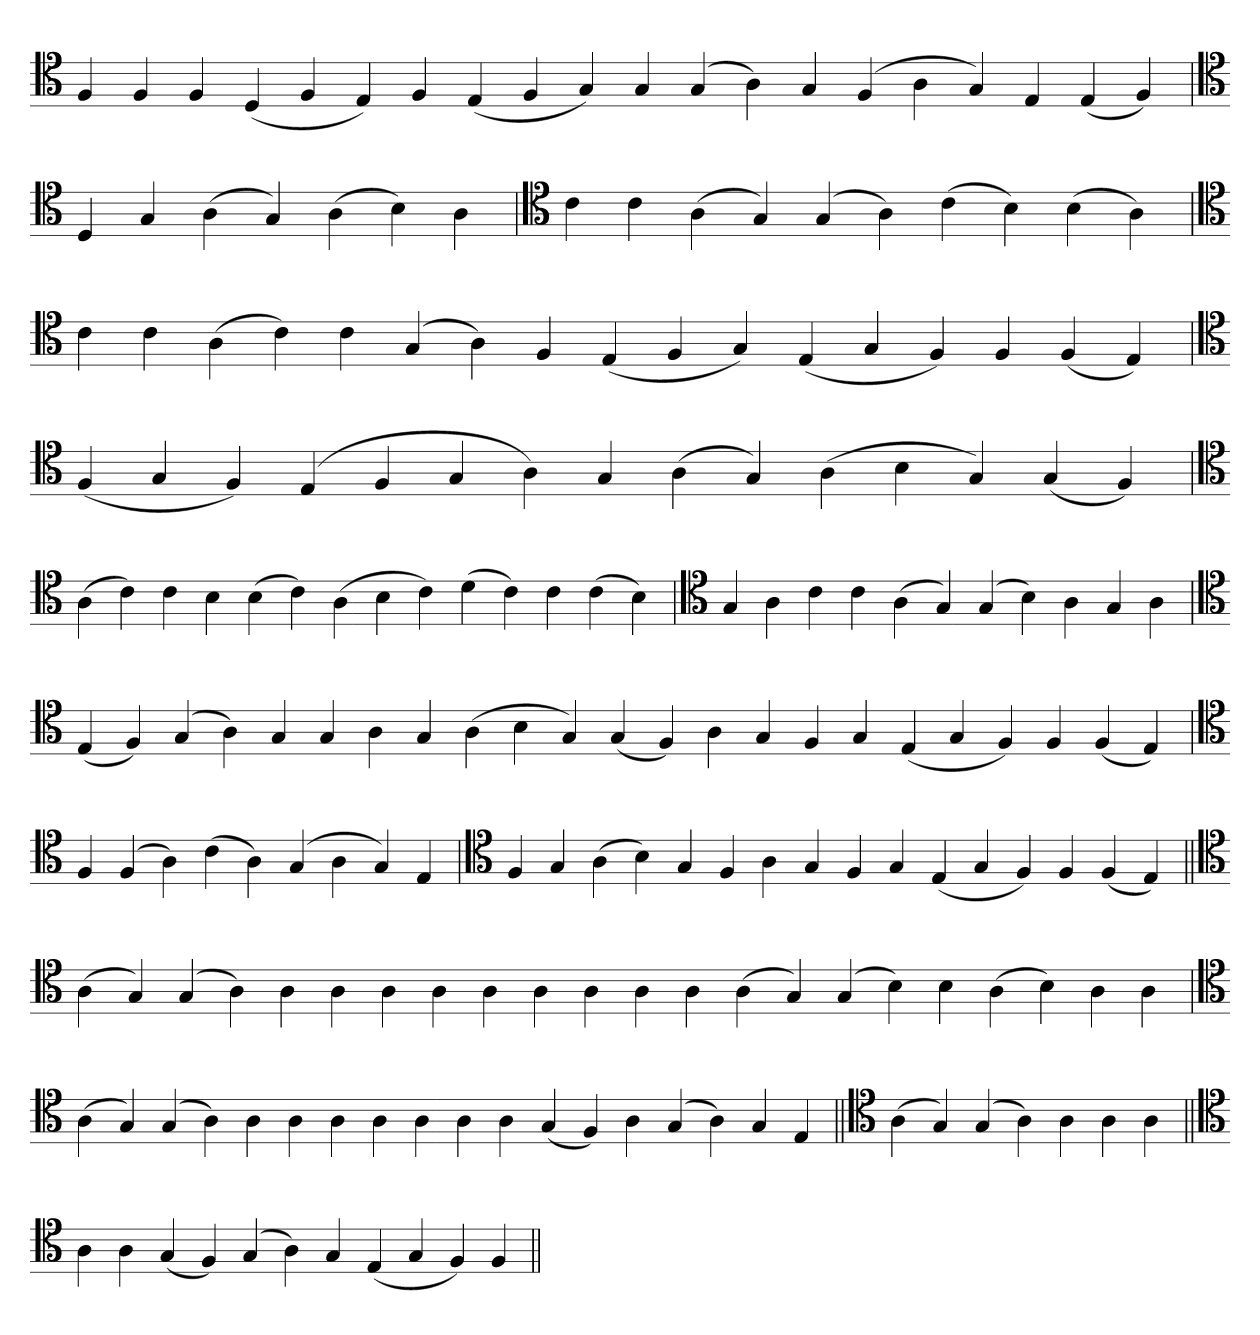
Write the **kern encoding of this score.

**kern
*part1
*staff1
*clefC4
=
4F
4F
4F
(4D
4F
4E)
4F
(4E
4F
4G)
4G
(4G
4A)
4G
(4F
4A
4G)
4E
(4E
4F)
='
*clefC4
4D
4G
(4A
4G)
(4A
4B)
4A
=`
*clefC4
4c
4c
(4A
4G)
(4G
4A)
(4c
4B)
(4B
4A)
='
*clefC4
4c
4c
(4A
4c)
4c
(4G
4A)
4F
(4E
4F
4G)
(4E
4G
4F)
4F
(4F
4E)
=
*clefC4
(4F
4G
4F)
(4E
4F
4G
4A)
4G
(4A
4G)
(4A
4B
4G)
(4G
4F)
=`
*clefC4
(4A
4c)
4c
4B
(4B
4c)
(4A
4B
4c)
(4d
4c)
4c
(4c
4B)
=
*clefC4
4G
4A
4c
4c
(4A
4G)
(4G
4B)
4A
4G
4A
=`
*clefC4
(4E
4F)
(4G
4A)
4G
4G
4A
4G
(4A
4B
4G)
(4G
4F)
4A
4G
4F
4G
(4E
4G
4F)
4F
(4F
4E)
=
*clefC4
4F
(4F
4A)
(4c
4A)
(4G
4A
4G)
4E
=`
*clefC4
4F
4G
(4A
4B)
4G
4F
4A
4G
4F
4G
(4E
4G
4F)
4F
(4F
4E)
=||
*clefC4
(4A
4G)
(4G
4A)
4A
4A
4A
4A
4A
4A
4A
4A
4A
(4A
4G)
(4G
4B)
4B
(4A
4B)
4A
4A
=
*clefC4
(4A
4G)
(4G
4A)
4A
4A
4A
4A
4A
4A
4A
(4G
4F)
4A
(4G
4A)
4G
4E
=||
*clefC4
(4A
4G)
(4G
4A)
4A
4A
4A
=||
*clefC4
4A
4A
(4G
4F)
(4G
4A)
4G
(4E
4G
4F)
4F
=||
*-
